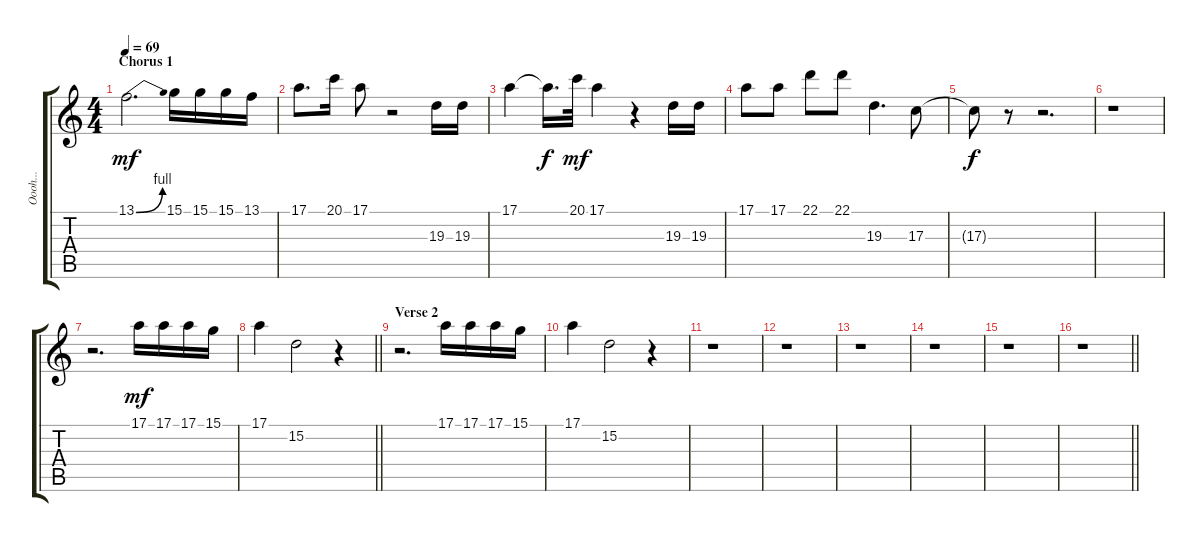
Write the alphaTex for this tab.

\track ("Oooh..." "Oooh...") {instrument choiraahs}
\staff {score tabs}
\tuning (E4 B3 G3 D3 A2 E2) {hide}
\ts (4 4)
\section ("" "Chorus 1")
\tempo 69
\clef g2
\ks c
13.1{be (bend 0 0 60 4)}.2{d dy mf} 15.1.16 15.1.16 15.1.16 13.1.16 |
17.1.8{d} 20.1.16 17.1.8 r.2 19.3.16 19.3.16 |
17.1.4 17.1{t}.16{d dy f} 20.1.32{dy mf} 17.1.4 r.4 19.3.16 19.3.16 |
17.1.8 17.1.8 22.1.8 22.1.8 19.3.4{d} 17.3.8 |
17.3{t}.8{dy f} r.8 r.2{d} |
r.1 |
r.2{d} 17.1.16{dy mf} 17.1.16 17.1.16 15.1.16 |
\barLineRight lightlight
17.1.4 15.2.2 r.4 |
\section ("" "Verse 2")
r.2{d} 17.1.16 17.1.16 17.1.16 15.1.16 |
17.1.4 15.2.2 r.4 |
r.1 |
r.1 |
r.1 |
r.1 |
r.1 |
\barLineRight lightlight
r.1
